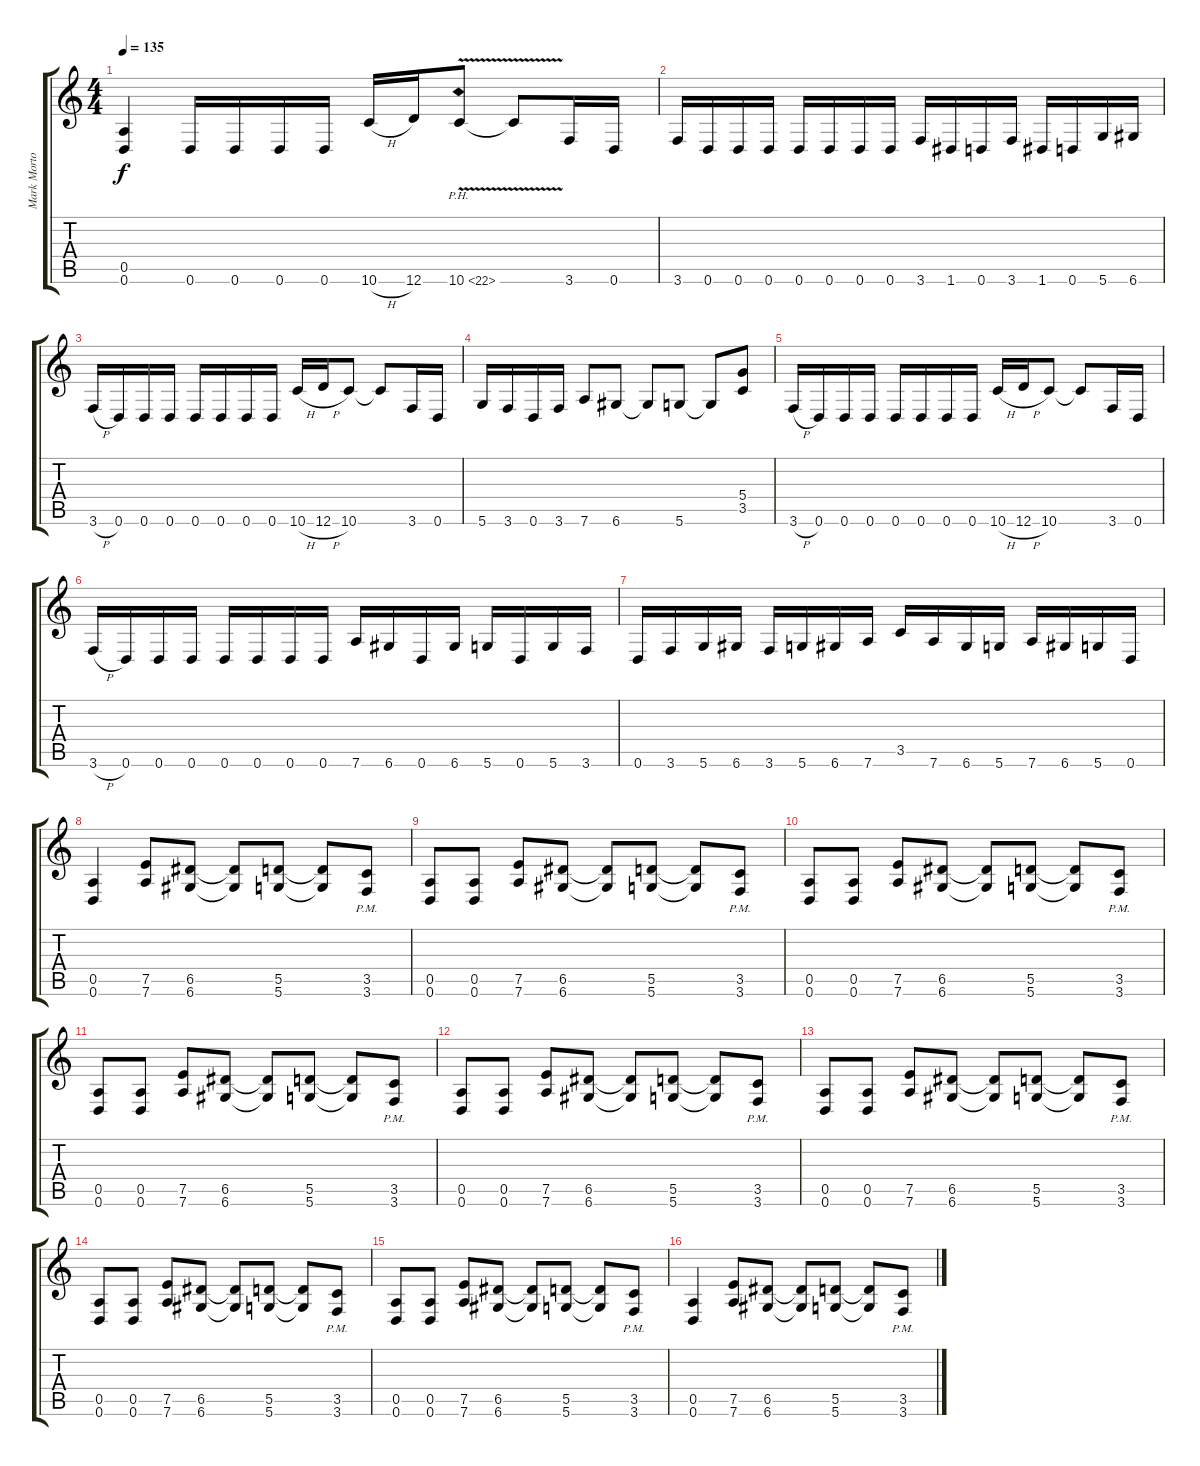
\track ("Mark Morton (Lead Guitar)" "Mark Morto") {instrument distortionguitar}
\staff {score tabs}
\tuning (E4 B3 G3 D3 A2 D2) {hide}
\ts (4 4)
\tempo 135
\clef g2
\ks c
(0.5 0.6).4{dy f} 0.6.16 0.6.16 0.6.16 0.6.16 10.6{h}.16 12.6.16 10.6{ph 12 v}.8 10.6{t}.8 3.6.16 0.6.16 |
3.6.16 0.6.16 0.6.16 0.6.16 0.6.16 0.6.16 0.6.16 0.6.16 3.6.16 1.6.16 0.6.16 3.6.16 1.6.16 0.6.16 5.6.16 6.6.16 |
3.6{h}.16 0.6.16 0.6.16 0.6.16 0.6.16 0.6.16 0.6.16 0.6.16 10.6{h}.16 12.6{h}.16 10.6.8 10.6{t}.8 3.6.16 0.6.16 |
5.6.16 3.6.16 0.6.16 3.6.16 7.6.8 6.6.8 6.6{t}.8 5.6.8 5.6{t}.8 (5.4 3.5).8 |
3.6{h}.16 0.6.16 0.6.16 0.6.16 0.6.16 0.6.16 0.6.16 0.6.16 10.6{h}.16 12.6{h}.16 10.6.8 10.6{t}.8 3.6.16 0.6.16 |
3.6{h}.16 0.6.16 0.6.16 0.6.16 0.6.16 0.6.16 0.6.16 0.6.16 7.6.16 6.6.16 0.6.16 6.6.16 5.6.16 0.6.16 5.6.16 3.6.16 |
0.6.16 3.6.16 5.6.16 6.6.16 3.6.16 5.6.16 6.6.16 7.6.16 3.5.16 7.6.16 6.6.16 5.6.16 7.6.16 6.6.16 5.6.16 0.6.16 |
(0.5 0.6).4{balance 8} (7.5 7.6).8 (6.5 6.6).8 (6.5{t} 6.6{t}).8 (5.5 5.6).8 (5.5{t} 5.6{t}).8 (3.5{pm} 3.6{pm}).8 |
(0.5 0.6).8 (0.5 0.6).8 (7.5 7.6).8 (6.5 6.6).8 (6.5{t} 6.6{t}).8 (5.5 5.6).8 (5.5{t} 5.6{t}).8 (3.5{pm} 3.6{pm}).8 |
(0.5 0.6).8 (0.5 0.6).8 (7.5 7.6).8 (6.5 6.6).8 (6.5{t} 6.6{t}).8 (5.5 5.6).8 (5.5{t} 5.6{t}).8 (3.5{pm} 3.6{pm}).8 |
(0.5 0.6).8 (0.5 0.6).8 (7.5 7.6).8 (6.5 6.6).8 (6.5{t} 6.6{t}).8 (5.5 5.6).8 (5.5{t} 5.6{t}).8 (3.5{pm} 3.6{pm}).8 |
(0.5 0.6).8 (0.5 0.6).8 (7.5 7.6).8 (6.5 6.6).8 (6.5{t} 6.6{t}).8 (5.5 5.6).8 (5.5{t} 5.6{t}).8 (3.5{pm} 3.6{pm}).8 |
(0.5 0.6).8 (0.5 0.6).8 (7.5 7.6).8 (6.5 6.6).8 (6.5{t} 6.6{t}).8 (5.5 5.6).8 (5.5{t} 5.6{t}).8 (3.5{pm} 3.6{pm}).8 |
(0.5 0.6).8 (0.5 0.6).8 (7.5 7.6).8 (6.5 6.6).8 (6.5{t} 6.6{t}).8 (5.5 5.6).8 (5.5{t} 5.6{t}).8 (3.5{pm} 3.6{pm}).8 |
(0.5 0.6).8 (0.5 0.6).8 (7.5 7.6).8 (6.5 6.6).8 (6.5{t} 6.6{t}).8 (5.5 5.6).8 (5.5{t} 5.6{t}).8 (3.5{pm} 3.6{pm}).8 |
(0.5 0.6).4 (7.5 7.6).8 (6.5 6.6).8 (6.5{t} 6.6{t}).8 (5.5 5.6).8 (5.5{t} 5.6{t}).8 (3.5{pm} 3.6{pm}).8
